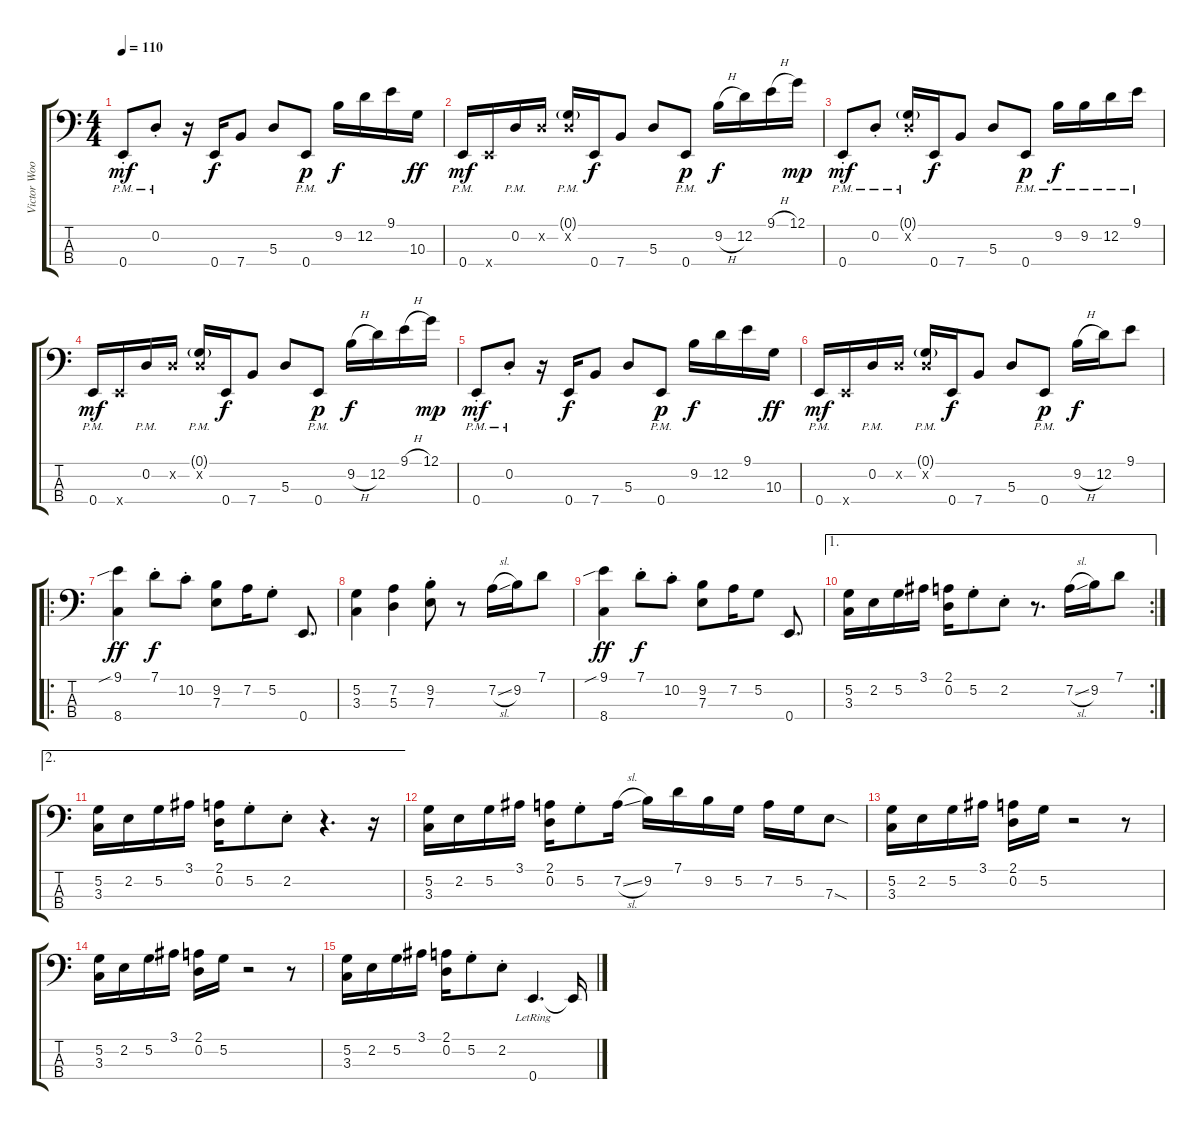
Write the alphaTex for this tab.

\track ("Victor Wooten" "Victor Woo") {instrument electricbassfinger}
\staff {score tabs}
\tuning (G2 D2 A1 E1) {hide}
\ts (4 4)
\tempo 110
\clef f4
\ks c
0.4{pm st}.8{dy mf} 0.2{pm st}.8 r.16 0.4.16{dy f} 7.4.8 5.3.8 0.4{pm}.8{dy p} 9.2.16{dy f} 12.2.16 9.1.16 10.3.16{dy ff} |
0.4{pm}.16{dy mf} 0.4{x}.16 0.2{pm}.16 0.2{x}.16 (0.1{g pm} 0.2{x}).16 0.4.16{dy f} 7.4.8 5.3.8 0.4{pm}.8{dy p} 9.2{h}.16{dy f} 12.2.16 9.1{h}.16 12.1.16{dy mp} |
0.4{pm st}.8{dy mf} 0.2{pm st}.8 (0.1{g pm st} 0.2{x}).16 0.4.16{dy f} 7.4.8 5.3.8 0.4{pm}.8{dy p} 9.2{pm}.16{dy f} 9.2{pm}.16 12.2{pm}.16 9.1{pm}.16 |
0.4{pm}.16{dy mf} 0.4{x}.16 0.2{pm}.16 0.2{x}.16 (0.1{g pm} 0.2{x}).16 0.4.16{dy f} 7.4.8 5.3.8 0.4{pm}.8{dy p} 9.2{h}.16{dy f} 12.2.16 9.1{h}.16 12.1.16{dy mp} |
0.4{pm st}.8{dy mf} 0.2{pm st}.8 r.16 0.4.16{dy f} 7.4.8 5.3.8 0.4{pm}.8{dy p} 9.2.16{dy f} 12.2.16 9.1.16 10.3.16{dy ff} |
0.4{pm}.16{dy mf} 0.4{x}.16 0.2{pm}.16 0.2{x}.16 (0.1{g pm} 0.2{x}).16 0.4.16{dy f} 7.4.8 5.3.8 0.4{pm}.8{dy p} 9.2{h}.16{dy f} 12.2.16 9.1.8 |
\ro
(9.1{sib} 8.4).4{dy ff} 7.1{st}.8{dy f} 10.2{st}.8 (9.2 7.3).8 7.2.16 5.2{st}.8 0.4.8{d} |
(5.2 3.3).4 (7.2 5.3).4 (9.2{st} 7.3{st}).8 r.8 7.2{sl}.16 9.2.16 7.1.8 |
(9.1{sib} 8.4).4{dy ff} 7.1{st}.8{dy f} 10.2{st}.8 (9.2 7.3).8 7.2.16 5.2.8 0.4.8{d} |
\ae 1
\rc 2
(5.2 3.3).16 2.2.16 5.2.16 3.1.16 (2.1 0.2).16 5.2{st}.8 2.2{st}.8 r.8{d} 7.2{sl}.16 9.2.16 7.1.8 |
\ae 2
(5.2 3.3).16 2.2.16 5.2.16 3.1.16 (2.1 0.2).16 5.2{st}.8 2.2{st}.8 r.4{d} r.16 |
(5.2 3.3).16 2.2.16 5.2.16 3.1.16 (2.1 0.2).16 5.2{st}.8 7.2{sl}.16 9.2.16 7.1.16 9.2.16 5.2.16 7.2.16 5.2.16 7.3{sod}.8 |
(5.2 3.3).16 2.2.16 5.2.16 3.1.16 (2.1 0.2).16 5.2.16 r.2 r.8 |
(5.2 3.3).16 2.2.16 5.2.16 3.1.16 (2.1 0.2).16 5.2.16 r.2 r.8 |
(5.2 3.3).16 2.2.16 5.2.16 3.1.16 (2.1 0.2).16 5.2{st}.8 2.2{st}.8 0.4{lr}.4{d} 0.4{t}.16
